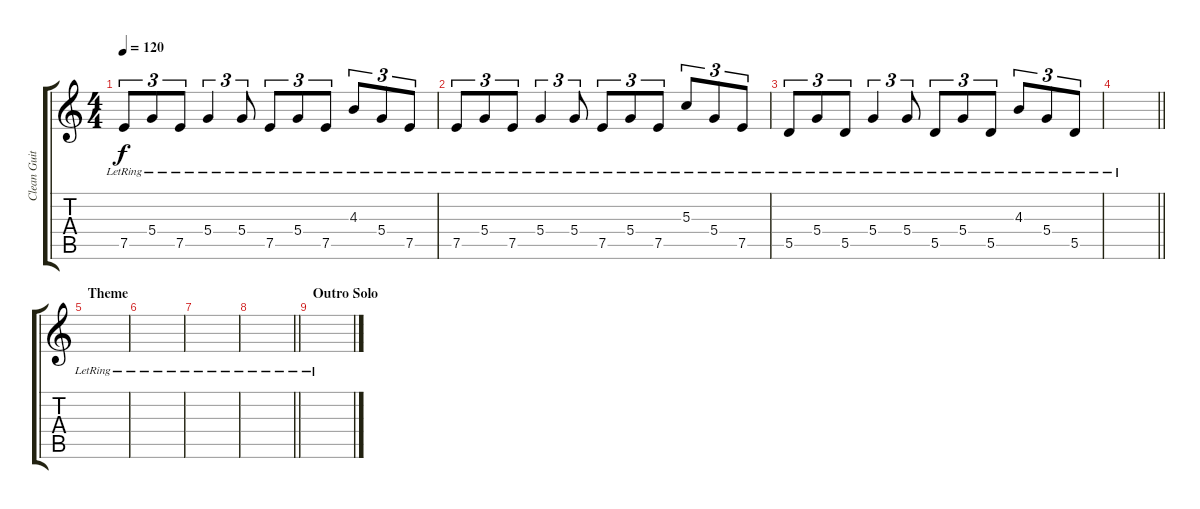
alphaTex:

\track ("Clean Guitar" "Clean Guit") {instrument acousticguitarsteel}
\staff {score tabs}
\tuning (E4 B3 G3 D3 A2 E2) {hide}
\ts (4 4)
\tempo 120
\clef g2
\ks c
7.5{lr}.8{tu (3 2) dy f} 5.4{lr}.8{tu (3 2)} 7.5{lr}.8{tu (3 2)} 5.4{lr}.4{tu (3 2)} 5.4{lr}.8{tu (3 2)} 7.5{lr}.8{tu (3 2)} 5.4{lr}.8{tu (3 2)} 7.5{lr}.8{tu (3 2)} 4.3{lr}.8{tu (3 2)} 5.4{lr}.8{tu (3 2)} 7.5{lr}.8{tu (3 2)} |
7.5{lr}.8{tu (3 2)} 5.4{lr}.8{tu (3 2)} 7.5{lr}.8{tu (3 2)} 5.4{lr}.4{tu (3 2)} 5.4{lr}.8{tu (3 2)} 7.5{lr}.8{tu (3 2)} 5.4{lr}.8{tu (3 2)} 7.5{lr}.8{tu (3 2)} 5.3{lr}.8{tu (3 2)} 5.4{lr}.8{tu (3 2)} 7.5{lr}.8{tu (3 2)} |
5.5{lr}.8{tu (3 2)} 5.4{lr}.8{tu (3 2)} 5.5{lr}.8{tu (3 2)} 5.4{lr}.4{tu (3 2)} 5.4{lr}.8{tu (3 2)} 5.5{lr}.8{tu (3 2)} 5.4{lr}.8{tu (3 2)} 5.5{lr}.8{tu (3 2)} 4.3{lr}.8{tu (3 2)} 5.4{lr}.8{tu (3 2)} 5.5{lr}.8{tu (3 2)} |
\barLineRight lightlight
|
\section ("" "Theme")
|
|
|
\barLineRight lightlight
|
\section ("" "Outro Solo")
